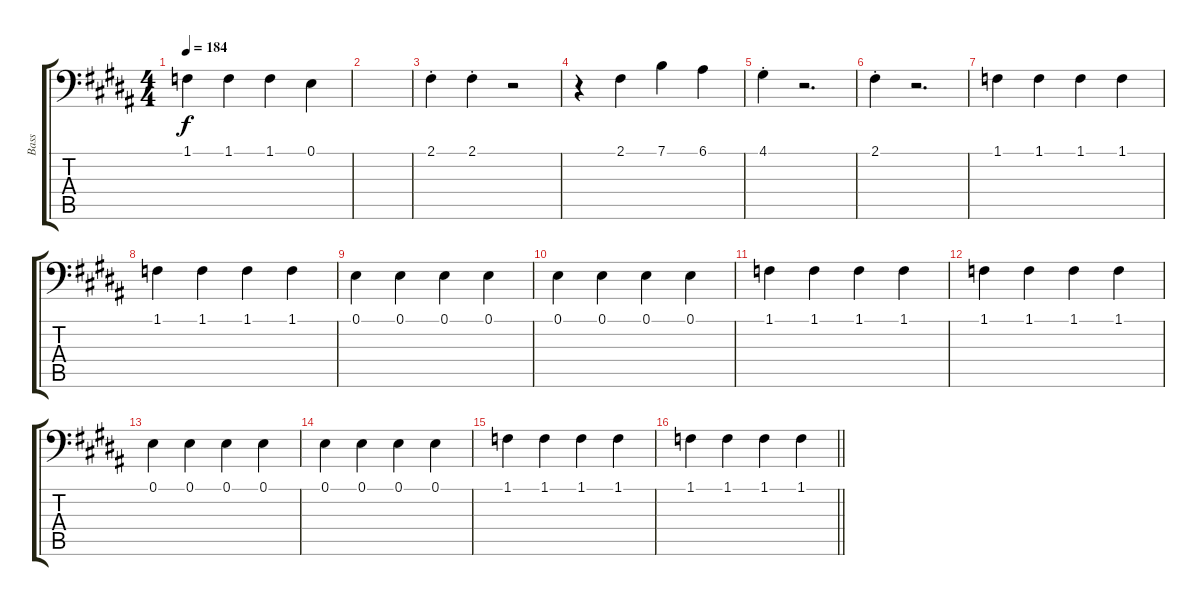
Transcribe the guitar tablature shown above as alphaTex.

\track ("Bass" "Bass") {instrument electricbasspick}
\staff {score tabs}
\tuning (E2 D2 C2 B1 A1 G1) {hide}
\ts (4 4)
\tempo 184
\clef f4
\ks b
1.1.4{dy f} 1.1.4 1.1.4 0.1.4 |
|
2.1{st}.4 2.1{st}.4 r.2 |
r.4 2.1.4 7.1.4 6.1.4 |
4.1{st}.4 r.2{d} |
2.1{st}.4 r.2{d} |
1.1.4 1.1.4 1.1.4 1.1.4 |
1.1.4 1.1.4 1.1.4 1.1.4 |
0.1.4 0.1.4 0.1.4 0.1.4 |
0.1.4 0.1.4 0.1.4 0.1.4 |
1.1.4 1.1.4 1.1.4 1.1.4 |
1.1.4 1.1.4 1.1.4 1.1.4 |
0.1.4 0.1.4 0.1.4 0.1.4 |
0.1.4 0.1.4 0.1.4 0.1.4 |
1.1.4 1.1.4 1.1.4 1.1.4 |
\barLineRight lightlight
1.1.4 1.1.4 1.1.4 1.1.4
